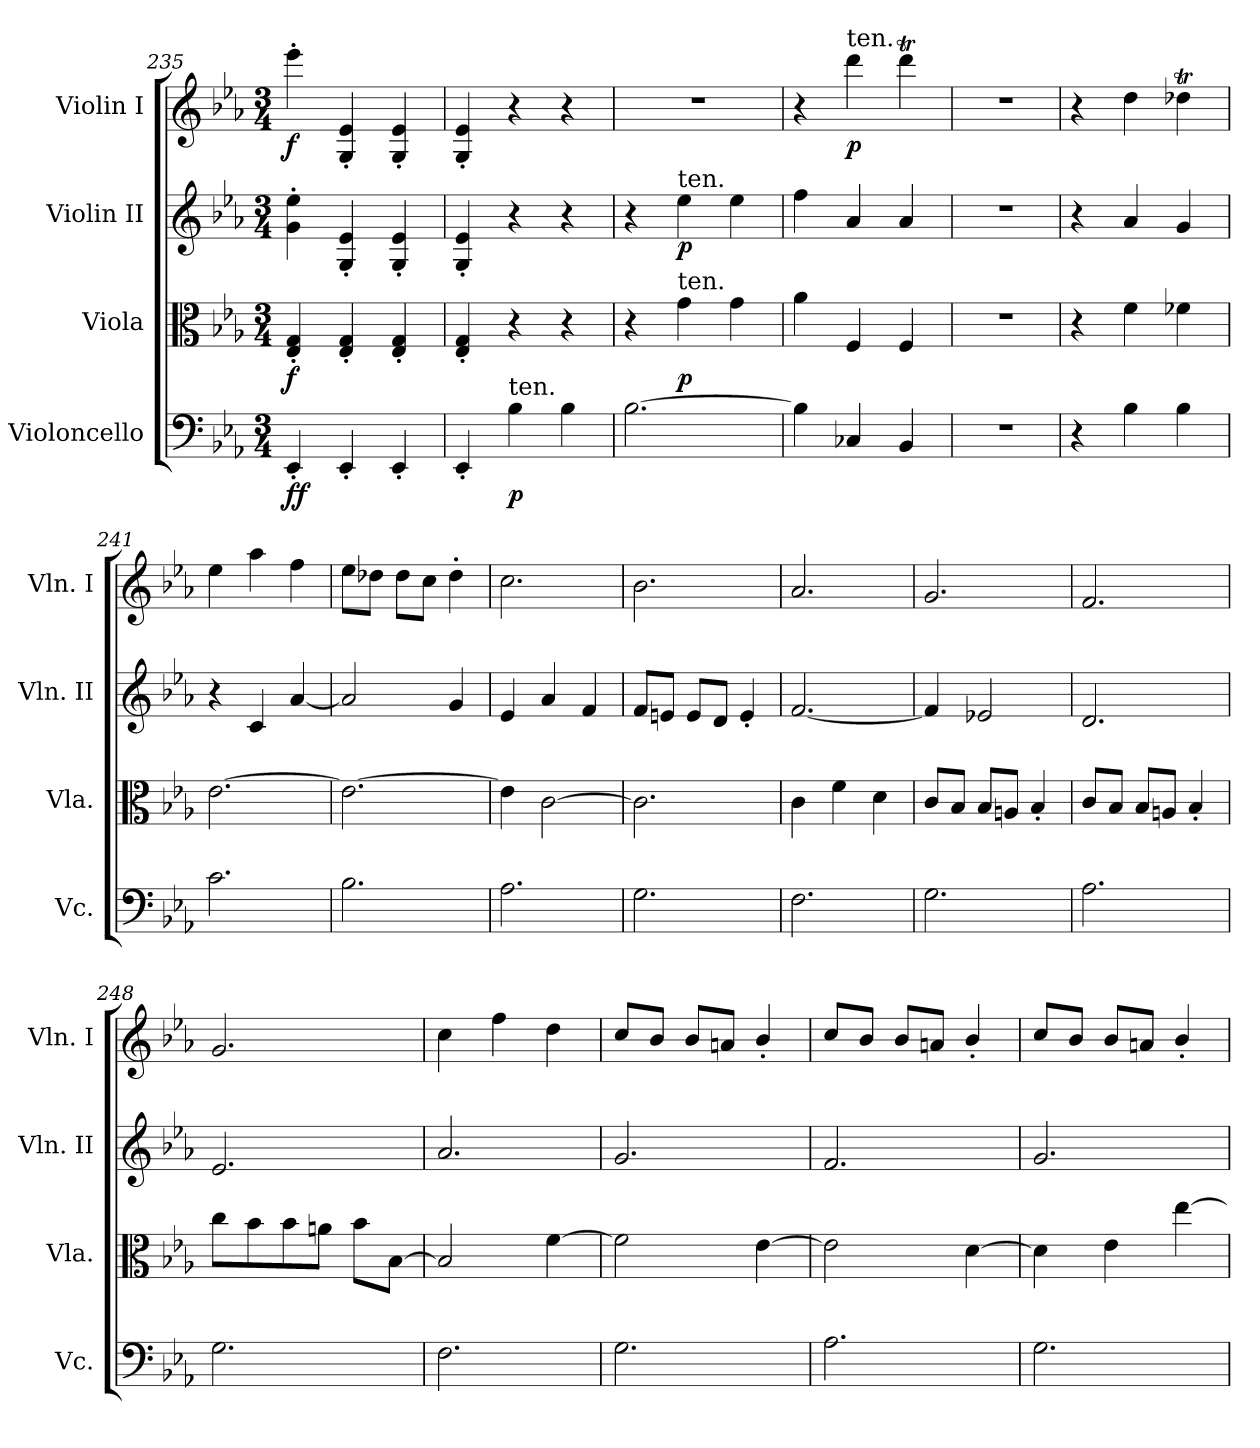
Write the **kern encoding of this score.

**kern	**dynam	**kern	**dynam	**kern	**dynam	**kern	**dynam
*part4	*part4	*part3	*part3	*part2	*part2	*part1	*part1
*staff4	*staff4	*staff3	*staff3	*staff2	*staff2	*staff1	*staff1
*I"Violoncello	*	*I"Viola	*	*I"Violin II	*	*I"Violin I	*
*I'Vc.	*	*I'Vla.	*	*I'Vln. II	*	*I'Vln. I	*
*clefF4	*	*clefC3	*	*clefG2	*	*clefG2	*
*k[b-e-a-]	*	*k[b-e-a-]	*	*k[b-e-a-]	*	*k[b-e-a-]	*
*E-:	*	*E-:	*	*E-:	*	*E-:	*
*M3/4	*	*M3/4	*	*M3/4	*	*M3/4	*
=235	=235	=235	=235	=235	=235	=235	=235
!	!LO:DY:b	!	!	!	!	!	!
!	!LO:DY:n=1:b	!	!LO:DY:b	!	!	!	!LO:DY:b
4EE-'/	f f	4E-/' 4G/'	f	4g\' 4ee-\'	.	4eee-'\	f
4EE-'/	.	4E-/' 4G/'	.	4G/' 4e-/'	.	4G/' 4e-/'	.
4EE-'/	.	4E-/' 4G/'	.	4G/' 4e-/'	.	4G/' 4e-/'	.
=236	=236	=236	=236	=236	=236	=236	=236
4EE-'/	.	4E-/' 4G/'	.	4G/' 4e-/'	.	4G/' 4e-/'	.
!LO:TX:a:t=ten.	!	!	!	!	!	!	!
!	!LO:DY:b	!	!	!	!	!	!
4B-\	p	4r	.	4r	.	4r	.
4B-\	.	4r	.	4r	.	4r	.
=237	=237	=237	=237	=237	=237	=237	=237
[2.B-\	.	4r	.	4r	.	2.r	.
!	!	!	!	!LO:TX:a:t=ten.	!	!	!
!	!	!LO:TX:a:t=ten.	!	!	!	!	!
!	!	!	!LO:DY:b	!	!LO:DY:b	!	!
.	.	4g\	p	4ee-\	p	.	.
.	.	4g\	.	4ee-\	.	.	.
=238	=238	=238	=238	=238	=238	=238	=238
4B-\]	.	4a-\	.	4ff\	.	4r	.
!	!	!	!	!	!	!LO:TX:a:t=ten.	!
!	!	!	!	!	!	!	!LO:DY:b
4C-X/	.	4F/	.	4a-/	.	4ddd\	p
4BB-/	.	4F/	.	4a-/	.	4dddt\	.
=239	=239	=239	=239	=239	=239	=239	=239
2.r	.	2.r	.	2.r	.	2.r	.
!!LO:LB:g=z
=240	=240	=240	=240	=240	=240	=240	=240
4r	.	4r	.	4r	.	4r	.
4B-\	.	4f\	.	4a-/	.	4dd\	.
4B-\	.	4f-X\	.	4g/	.	4dd-XT\	.
=241	=241	=241	=241	=241	=241	=241	=241
2.c\	.	[2.e-\	.	4r	.	4ee-\	.
.	.	.	.	4c/	.	4aa-\	.
.	.	.	.	[4a-/	.	4ff\	.
=242	=242	=242	=242	=242	=242	=242	=242
2.B-\	.	2.e-\_	.	2a-/]	.	8ee-\L	.
.	.	.	.	.	.	8dd-X\J	.
.	.	.	.	.	.	8dd-\L	.
.	.	.	.	.	.	8cc\J	.
.	.	.	.	4g/	.	4dd-'\	.
=243	=243	=243	=243	=243	=243	=243	=243
2.A-\	.	4e-\]	.	4e-/	.	2.cc\	.
.	.	[2c\	.	4a-/	.	.	.
.	.	.	.	4f/	.	.	.
=244	=244	=244	=244	=244	=244	=244	=244
2.G\	.	2.c\]	.	8f/L	.	2.b-\	.
.	.	.	.	8en/J	.	.	.
.	.	.	.	8e/L	.	.	.
.	.	.	.	8d/J	.	.	.
.	.	.	.	4e'/	.	.	.
=245	=245	=245	=245	=245	=245	=245	=245
2.F\	.	4c\	.	[2.f/	.	2.a-/	.
.	.	4f\	.	.	.	.	.
.	.	4d\	.	.	.	.	.
=246	=246	=246	=246	=246	=246	=246	=246
2.G\	.	8c/L	.	4f/]	.	2.g/	.
.	.	8B-/J	.	.	.	.	.
.	.	8B-/L	.	2e-X/	.	.	.
.	.	8An/J	.	.	.	.	.
.	.	4B-'/	.	.	.	.	.
!!LO:LB:g=z
=247	=247	=247	=247	=247	=247	=247	=247
2.A-\	.	8c/L	.	2.d/	.	2.f/	.
.	.	8B-/J	.	.	.	.	.
.	.	8B-/L	.	.	.	.	.
.	.	8An/J	.	.	.	.	.
.	.	4B-'/	.	.	.	.	.
=248	=248	=248	=248	=248	=248	=248	=248
2.G\	.	8cc\L	.	2.e-/	.	2.g/	.
.	.	8b-\	.	.	.	.	.
.	.	8b-\	.	.	.	.	.
.	.	8an\J	.	.	.	.	.
.	.	8b-\L	.	.	.	.	.
.	.	[8B-\J	.	.	.	.	.
=249	=249	=249	=249	=249	=249	=249	=249
2.F\	.	2B-/]	.	2.a-/	.	4cc\	.
.	.	.	.	.	.	4ff\	.
.	.	[4f\	.	.	.	4dd\	.
=250	=250	=250	=250	=250	=250	=250	=250
2.G\	.	2f\]	.	2.g/	.	8cc/L	.
.	.	.	.	.	.	8b-/J	.
.	.	.	.	.	.	8b-/L	.
.	.	.	.	.	.	8an/J	.
.	.	[4e-\	.	.	.	4b-'/	.
=251	=251	=251	=251	=251	=251	=251	=251
2.A-\	.	2e-\]	.	2.f/	.	8cc/L	.
.	.	.	.	.	.	8b-/J	.
.	.	.	.	.	.	8b-/L	.
.	.	.	.	.	.	8an/J	.
.	.	[4d\	.	.	.	4b-'/	.
=252	=252	=252	=252	=252	=252	=252	=252
2.G\	.	4d\]	.	2.g/	.	8cc/L	.
.	.	.	.	.	.	8b-/J	.
.	.	4e-\	.	.	.	8b-/L	.
.	.	.	.	.	.	8an/J	.
.	.	[4ee-\	.	.	.	4b-'/	.
=	=	=	=	=	=	=	=
*-	*-	*-	*-	*-	*-	*-	*-
